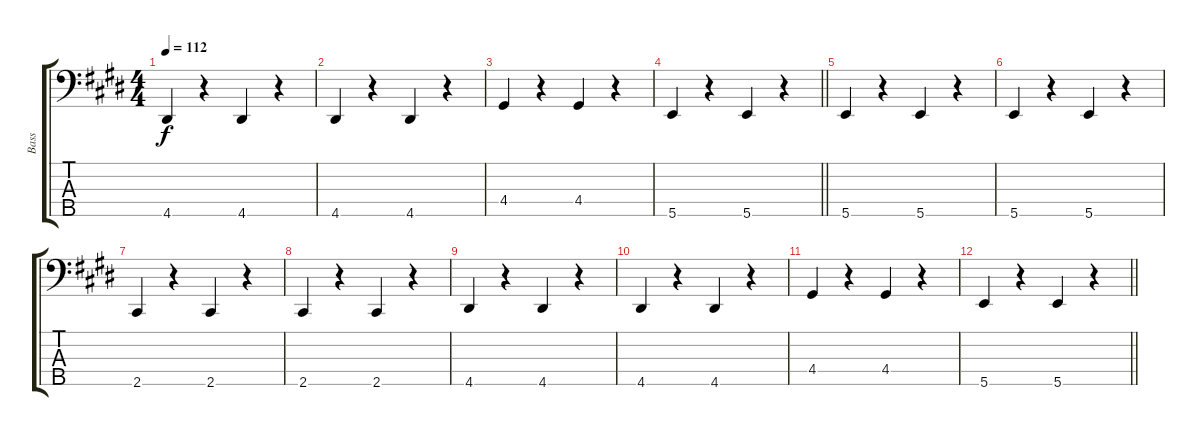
\track ("Bass" "Bass") {instrument electricbassfinger}
\staff {score tabs}
\tuning (G2 D2 A1 E1 B0) {hide}
\ts (4 4)
\tempo 112
\clef f4
\ks e
4.5.4{dy f} r.4 4.5.4 r.4 |
4.5.4 r.4 4.5.4 r.4 |
4.4.4 r.4 4.4.4 r.4 |
\barLineRight lightlight
5.5.4 r.4 5.5.4 r.4 |
5.5.4 r.4 5.5.4 r.4 |
5.5.4 r.4 5.5.4 r.4 |
2.5.4 r.4 2.5.4 r.4 |
2.5.4 r.4 2.5.4 r.4 |
4.5.4 r.4 4.5.4 r.4 |
4.5.4 r.4 4.5.4 r.4 |
4.4.4 r.4 4.4.4 r.4 |
\barLineRight lightlight
5.5.4 r.4 5.5.4 r.4
